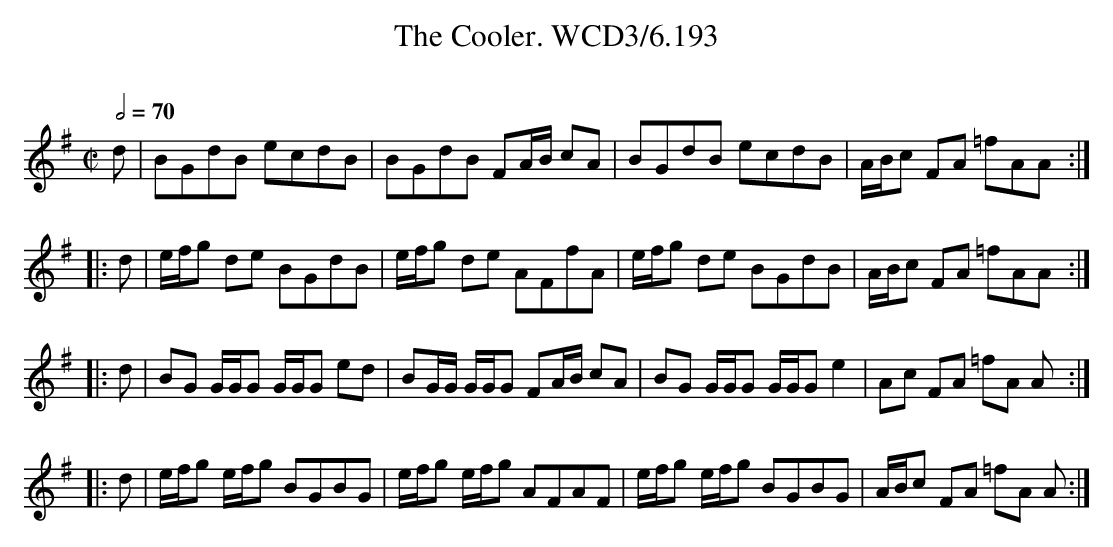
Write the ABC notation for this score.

X:1
T:Cooler. WCD3/6.193, The
O:
M:C|
L:1/8
Q:1/2=70
K:G
d|BGdB ecdB|BGdB FA/B/ cA|BGdB ecdB|A/B/c FA =fAA:|
|:d|e/f/g de BGdB|e/f/g de AFfA|e/f/g de BGdB|A/B/c FA =fAA:|
|:d|BG G/G/G G/G/G ed|BG/G/ G/G/G FA/B/ cA|BG G/G/G G/G/G e2|Ac FA =fA A:|
|:d|e/f/g e/f/g BGBG|e/f/g e/f/g AFAF|e/f/g e/f/g BGBG|A/B/c FA =fA A:|
